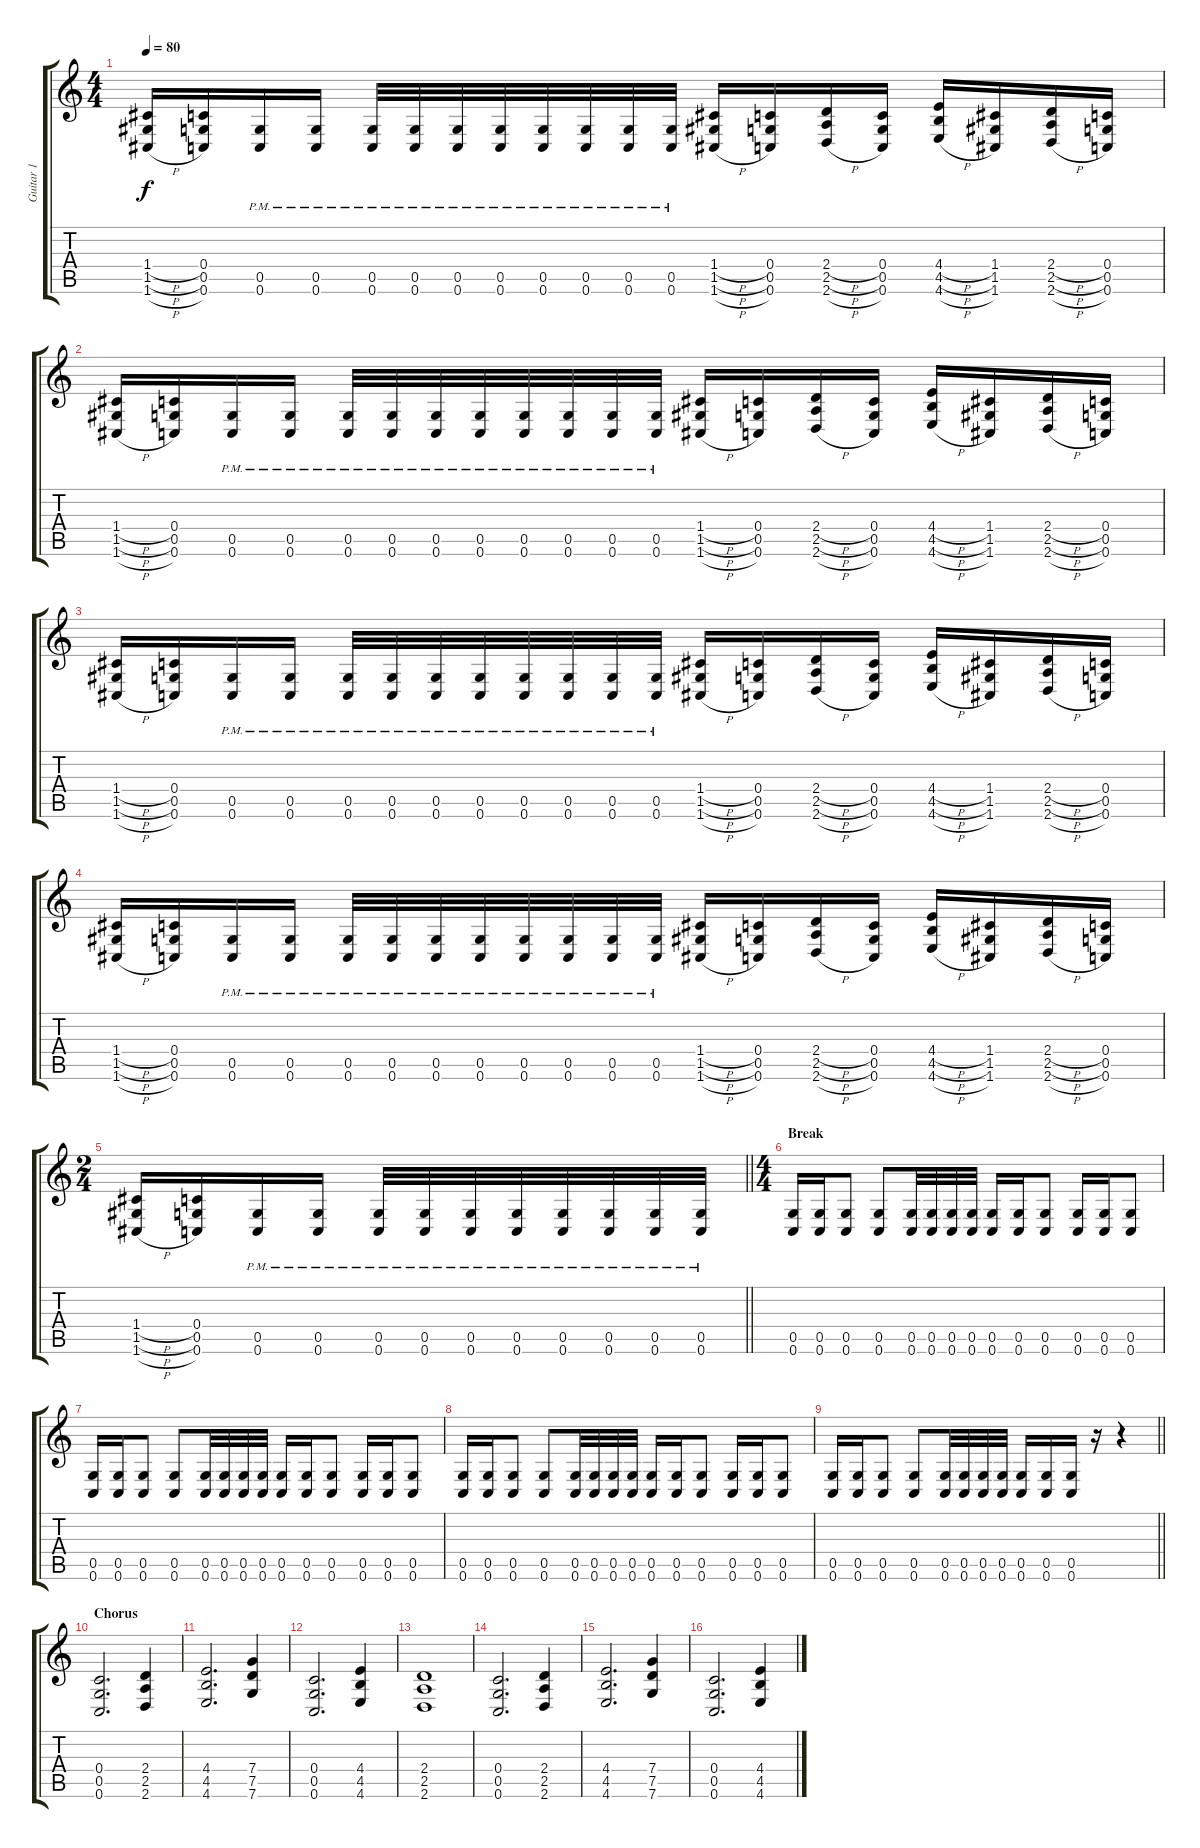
\track ("Guitar 1" "Guitar 1") {instrument distortionguitar}
\staff {score tabs}
\tuning (D4 A3 F3 C3 G2 C2) {hide}
\ts (4 4)
\tempo 80
\clef g2
\ks c
(1.4{h} 1.5{h} 1.6{h}).16{dy f} (0.4 0.5 0.6).16 (0.5{pm} 0.6{pm}).16 (0.5{pm} 0.6{pm}).16 (0.5{pm} 0.6).32 (0.5{pm} 0.6).32 (0.5{pm} 0.6).32 (0.5{pm} 0.6).32 (0.5{pm} 0.6{pm}).32 (0.5{pm} 0.6{pm}).32 (0.5{pm} 0.6{pm}).32 (0.5{pm} 0.6{pm}).32 (1.4{h} 1.5{h} 1.6{h}).16 (0.4 0.5 0.6).16 (2.4{h} 2.5{h} 2.6{h}).16 (0.4 0.5 0.6).16 (4.4{h} 4.5{h} 4.6{h}).16 (1.4 1.5 1.6).16 (2.4{h} 2.5{h} 2.6{h}).16 (0.4 0.5 0.6).16 |
(1.4{h} 1.5{h} 1.6{h}).16 (0.4 0.5 0.6).16 (0.5{pm} 0.6{pm}).16 (0.5{pm} 0.6{pm}).16 (0.5{pm} 0.6).32 (0.5{pm} 0.6).32 (0.5{pm} 0.6).32 (0.5{pm} 0.6).32 (0.5{pm} 0.6{pm}).32 (0.5{pm} 0.6{pm}).32 (0.5{pm} 0.6{pm}).32 (0.5{pm} 0.6{pm}).32 (1.4{h} 1.5{h} 1.6{h}).16 (0.4 0.5 0.6).16 (2.4{h} 2.5{h} 2.6{h}).16 (0.4 0.5 0.6).16 (4.4{h} 4.5{h} 4.6{h}).16 (1.4 1.5 1.6).16 (2.4{h} 2.5{h} 2.6{h}).16 (0.4 0.5 0.6).16 |
(1.4{h} 1.5{h} 1.6{h}).16 (0.4 0.5 0.6).16 (0.5{pm} 0.6{pm}).16 (0.5{pm} 0.6{pm}).16 (0.5{pm} 0.6).32 (0.5{pm} 0.6).32 (0.5{pm} 0.6).32 (0.5{pm} 0.6).32 (0.5{pm} 0.6{pm}).32 (0.5{pm} 0.6{pm}).32 (0.5{pm} 0.6{pm}).32 (0.5{pm} 0.6{pm}).32 (1.4{h} 1.5{h} 1.6{h}).16 (0.4 0.5 0.6).16 (2.4{h} 2.5{h} 2.6{h}).16 (0.4 0.5 0.6).16 (4.4{h} 4.5{h} 4.6{h}).16 (1.4 1.5 1.6).16 (2.4{h} 2.5{h} 2.6{h}).16 (0.4 0.5 0.6).16 |
(1.4{h} 1.5{h} 1.6{h}).16 (0.4 0.5 0.6).16 (0.5{pm} 0.6{pm}).16 (0.5{pm} 0.6{pm}).16 (0.5{pm} 0.6).32 (0.5{pm} 0.6).32 (0.5{pm} 0.6).32 (0.5{pm} 0.6).32 (0.5{pm} 0.6{pm}).32 (0.5{pm} 0.6{pm}).32 (0.5{pm} 0.6{pm}).32 (0.5{pm} 0.6{pm}).32 (1.4{h} 1.5{h} 1.6{h}).16 (0.4 0.5 0.6).16 (2.4{h} 2.5{h} 2.6{h}).16 (0.4 0.5 0.6).16 (4.4{h} 4.5{h} 4.6{h}).16 (1.4 1.5 1.6).16 (2.4{h} 2.5{h} 2.6{h}).16 (0.4 0.5 0.6).16 |
\ts (2 4)
\barLineRight lightlight
(1.4{h} 1.5{h} 1.6{h}).16 (0.4 0.5 0.6).16 (0.5{pm} 0.6{pm}).16 (0.5{pm} 0.6{pm}).16 (0.5{pm} 0.6).32 (0.5{pm} 0.6).32 (0.5{pm} 0.6).32 (0.5{pm} 0.6).32 (0.5{pm} 0.6{pm}).32 (0.5{pm} 0.6{pm}).32 (0.5{pm} 0.6{pm}).32 (0.5{pm} 0.6{pm}).32 |
\ts (4 4)
\section ("" "Break")
(0.5 0.6).16 (0.5 0.6).16 (0.5 0.6).8 (0.5 0.6).8 (0.5 0.6).32 (0.5 0.6).32 (0.5 0.6).32 (0.5 0.6).32 (0.5 0.6).16 (0.5 0.6).16 (0.5 0.6).8 (0.5 0.6).16 (0.5 0.6).16 (0.5 0.6).8 |
(0.5 0.6).16 (0.5 0.6).16 (0.5 0.6).8 (0.5 0.6).8 (0.5 0.6).32 (0.5 0.6).32 (0.5 0.6).32 (0.5 0.6).32 (0.5 0.6).16 (0.5 0.6).16 (0.5 0.6).8 (0.5 0.6).16 (0.5 0.6).16 (0.5 0.6).8 |
(0.5 0.6).16 (0.5 0.6).16 (0.5 0.6).8 (0.5 0.6).8 (0.5 0.6).32 (0.5 0.6).32 (0.5 0.6).32 (0.5 0.6).32 (0.5 0.6).16 (0.5 0.6).16 (0.5 0.6).8 (0.5 0.6).16 (0.5 0.6).16 (0.5 0.6).8 |
\barLineRight lightlight
(0.5 0.6).16 (0.5 0.6).16 (0.5 0.6).8 (0.5 0.6).8 (0.5 0.6).32 (0.5 0.6).32 (0.5 0.6).32 (0.5 0.6).32 (0.5 0.6).16 (0.5 0.6).16 (0.5 0.6).16 r.16 r.4 |
\section ("" "Chorus")
(0.4 0.5 0.6).2{d} (2.4 2.5 2.6).4 |
(4.4 4.5 4.6).2{d} (7.4 7.5 7.6).4 |
(0.4 0.5 0.6).2{d} (4.4 4.5 4.6).4 |
(2.4 2.5 2.6).1 |
(0.4 0.5 0.6).2{d} (2.4 2.5 2.6).4 |
(4.4 4.5 4.6).2{d} (7.4 7.5 7.6).4 |
(0.4 0.5 0.6).2{d} (4.4 4.5 4.6).4
